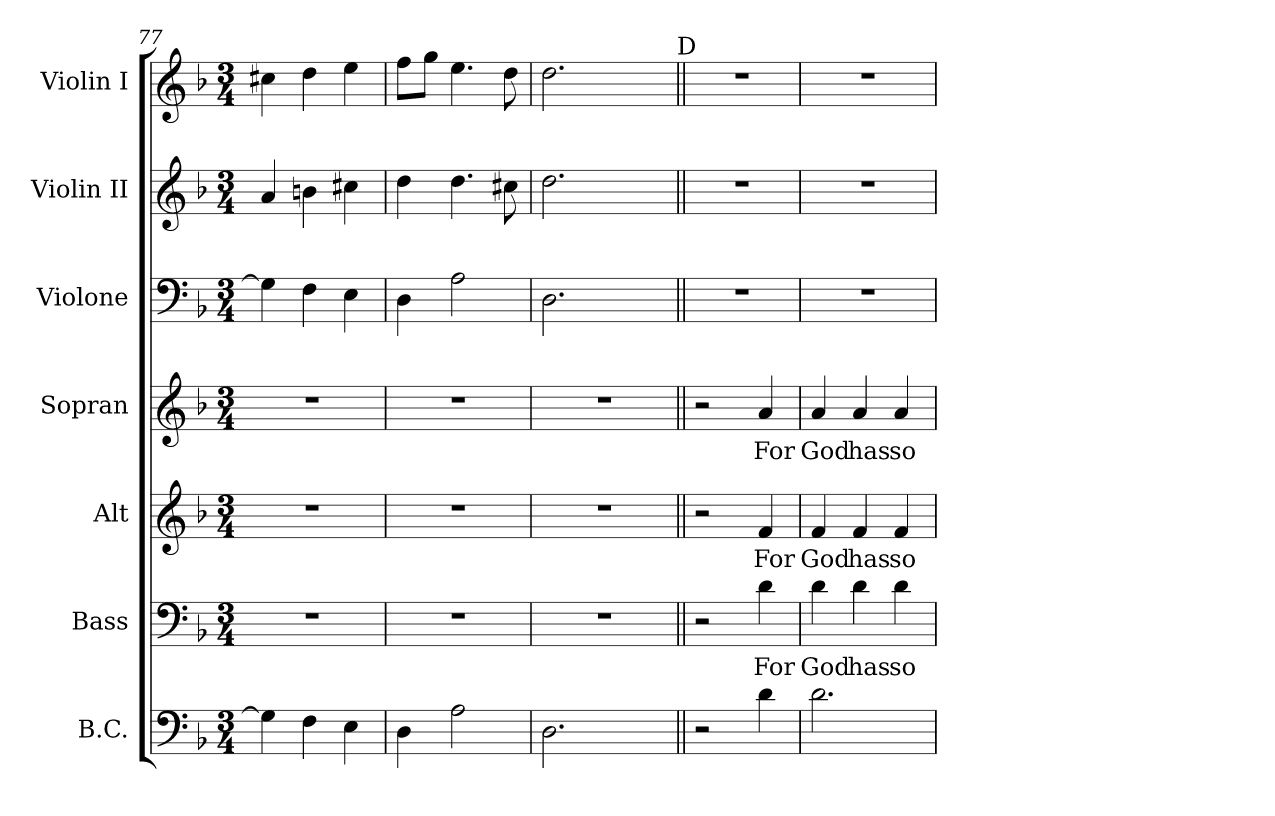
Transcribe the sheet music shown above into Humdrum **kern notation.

**kern	**kern	**text	**kern	**text	**kern	**text	**kern	**kern	**kern
*part7	*part6	*part6	*part5	*part5	*part4	*part4	*part3	*part2	*part1
*staff7	*staff6	*staff6	*staff5	*staff5	*staff4	*staff4	*staff3	*staff2	*staff1
*I"B.C.	*I"Bass	*	*I"Alt	*	*I"Sopran	*	*I"Violone	*I"Violin II	*I"Violin I
*	*I'B.	*	*I'A.	*	*I'S.	*	*	*I'Vln. II	*I'Vln. I
*clefF4	*clefF4	*	*clefG2	*	*clefG2	*	*clefF4	*clefG2	*clefG2
*k[b-]	*k[b-]	*	*k[b-]	*	*k[b-]	*	*k[b-]	*k[b-]	*k[b-]
*F:	*F:	*	*F:	*	*F:	*	*F:	*F:	*F:
*M3/4	*M3/4	*	*M3/4	*	*M3/4	*	*M3/4	*M3/4	*M3/4
=77	=77	=77	=77	=77	=77	=77	=77	=77	=77
!	!LO:N:vis=1	!	!LO:N:vis=1	!	!LO:N:vis=1	!	!	!	!
4Gi\]	2.r	.	2.r	.	2.r	.	4Gi\]	4ai/	4cc#Xi\
4Fi\	.	.	.	.	.	.	4Fi\	4bni\	4ddi\
4Ei\	.	.	.	.	.	.	4Ei\	4cc#Xi\	4eei\
=78	=78	=78	=78	=78	=78	=78	=78	=78	=78
!	!LO:N:vis=1	!	!LO:N:vis=1	!	!LO:N:vis=1	!	!	!	!
4Di\	2.r	.	2.r	.	2.r	.	4Di\	4ddi\	8ffi\L
.	.	.	.	.	.	.	.	.	8ggi\J
2Ai\	.	.	.	.	.	.	2Ai\	4.ddi\	4.eei\
.	.	.	.	.	.	.	.	8cc#Xi\	8ddi\
=79	=79	=79	=79	=79	=79	=79	=79	=79	=79
!	!LO:N:vis=1	!	!LO:N:vis=1	!	!LO:N:vis=1	!	!	!	!
*	*	*	*	*	*	*	*	*	*^
2.Di\	2.r	.	2.r	.	2.r	.	2.Di\	2.ddi\	2.ddi\	2ryy
.	.	.	.	.	.	.	.	.	.	8ryy
.	.	.	.	.	.	.	.	.	.	16ryy
.	.	.	.	.	.	.	.	.	.	32ryy
.	.	.	.	.	.	.	.	.	.	64ryy
.	.	.	.	.	.	.	.	.	.	128...ryy
!	!	!	!	!	!	!	!	!	!	!LO:TX:a:t=D
.	.	.	.	.	.	.	.	.	.	1024ryy
=1||	=1||	=1||	=1||	=1||	=1||	=1||	=1||	=1||	=1||	=1||
!	!	!	!	!	!	!	!LO:N:vis=1	!LO:N:vis=1	!LO:N:vis=1	!
*	*	*	*	*	*	*	*	*	*v	*v
2r	2r	.	2r	.	2r	.	2.r	2.r	2.r
!	!	!LO:LY:b:color=#000000	!	!	!	!	!	!	!
!	!	!	!	!LO:LY:b:color=#000000	!	!	!	!	!
!	!	!	!	!	!	!LO:LY:b:color=#000000	!	!	!
4di\	4di\	For	4fi/	For	4ai/	For	.	.	.
=2	=2	=2	=2	=2	=2	=2	=2	=2	=2
!	!	!LO:LY:b:color=#000000	!	!	!	!	!	!	!
!	!	!	!	!LO:LY:b:color=#000000	!	!	!	!	!
!	!	!	!	!	!	!LO:LY:b:color=#000000	!LO:N:vis=1	!LO:N:vis=1	!LO:N:vis=1
2.di\	4di\	God	4fi/	God	4ai/	God	2.r	2.r	2.r
!	!	!LO:LY:b:color=#000000	!	!	!	!	!	!	!
!	!	!	!	!LO:LY:b:color=#000000	!	!	!	!	!
!	!	!	!	!	!	!LO:LY:b:color=#000000	!	!	!
.	4di\	has	4fi/	has	4ai/	has	.	.	.
!	!	!LO:LY:b:color=#000000	!	!	!	!	!	!	!
!	!	!	!	!LO:LY:b:color=#000000	!	!	!	!	!
!	!	!	!	!	!	!LO:LY:b:color=#000000	!	!	!
.	4di\	so	4fi/	so	4ai/	so	.	.	.
=	=	=	=	=	=	=	=	=	=
*-	*-	*-	*-	*-	*-	*-	*-	*-	*-
